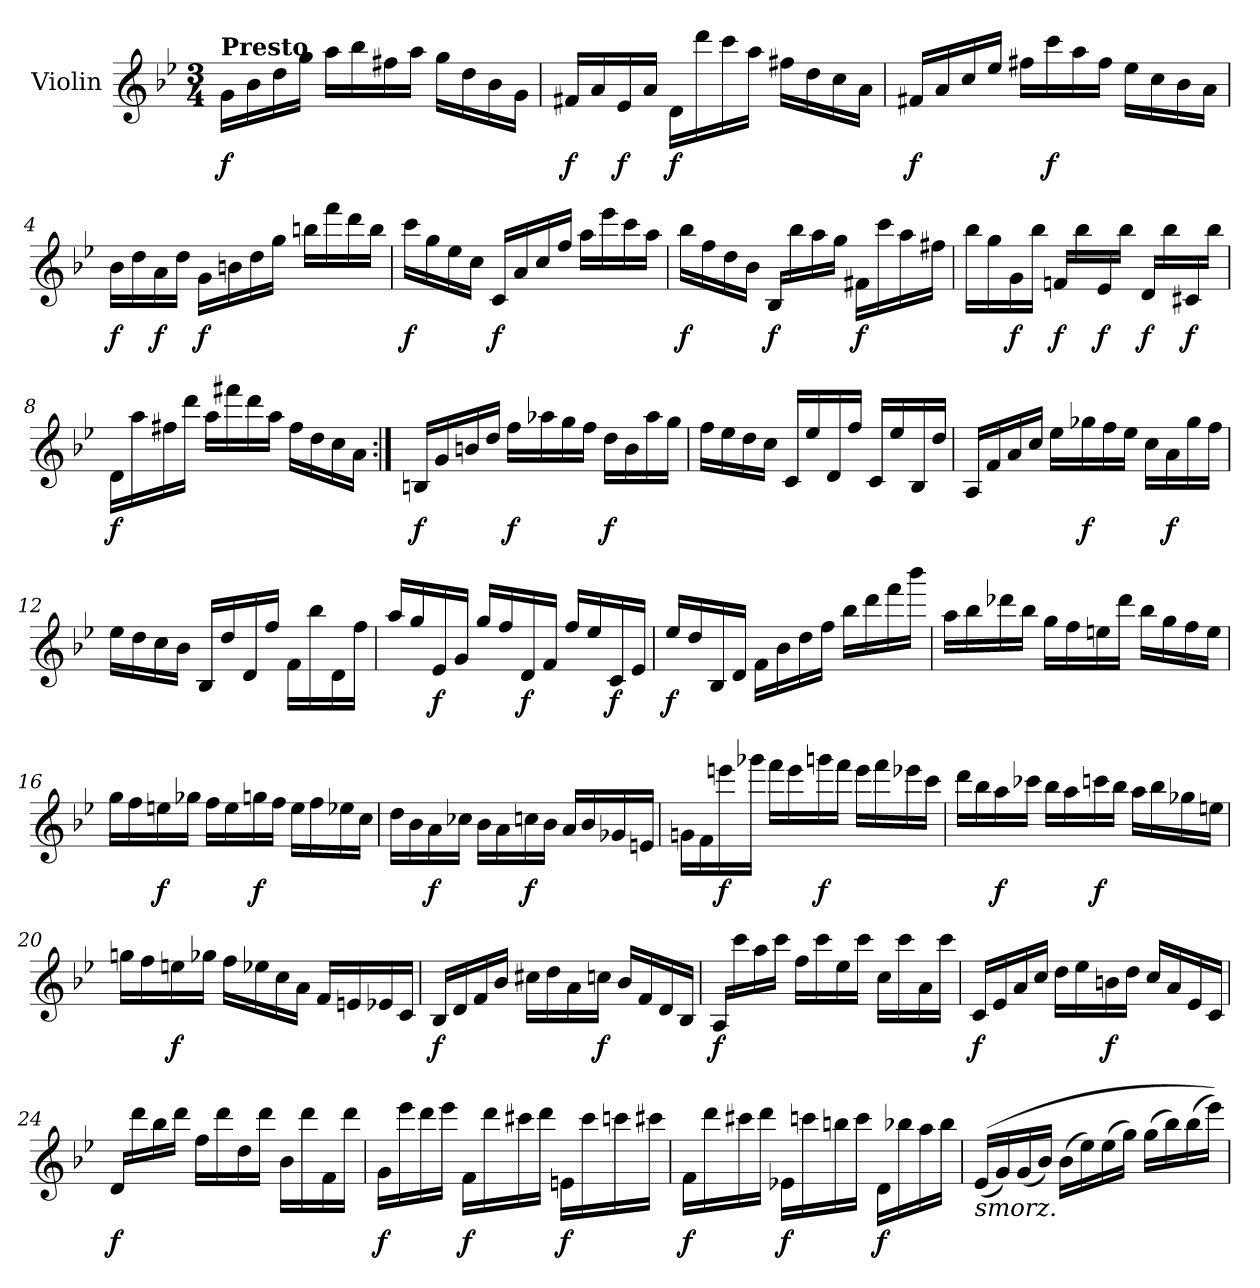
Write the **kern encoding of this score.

**kern	**dynam
*part1	*part1
*staff1	*staff1
*I"Violin	*
*I'Vln.	*
*clefG2	*
*k[b-e-]	*
*M3/4	*
=1	=1
!LO:TX:a:B:t=Presto	!
!	!LO:DY:b
16g\LL	f
16b-\	.
16dd\	.
16gg\JJ	.
16aa\LL	.
16bb-\	.
16ff#X\	.
16aa\JJ	.
16gg\LL	.
16dd\	.
16b-\	.
16g\JJ	.
=2	=2
!	!LO:DY:b
16f#X/LL	f
16a/	.
!	!LO:DY:b
16e-/	f
16a/JJ	.
!	!LO:DY:b
16d/LL	f
16ddd\	.
16ccc\	.
16aa\JJ	.
16ff#X\LL	.
16dd\	.
16cc\	.
16a\JJ	.
=3	=3
!	!LO:DY:b
16f#X/LL	f
16a/	.
16cc/	.
16ee-/JJ	.
16ff#X\LL	.
!	!LO:DY:b
16ccc\	f
16aa\	.
16ff#\JJ	.
16ee-\LL	.
16cc\	.
16b-\	.
16a\JJ	.
=4	=4
!	!LO:DY:b
16b-\LL	f
16dd\	.
!	!LO:DY:b
16a\	f
16dd\JJ	.
!	!LO:DY:b
16g\LL	f
16bn\	.
16dd\	.
16gg\JJ	.
16bbn\LL	.
16fff\	.
16ddd\	.
16bb\JJ	.
!!LO:LB:g=z
=5	=5
!	!LO:DY:b
16ccc\LL	f
16gg\	.
16ee-\	.
16cc\JJ	.
!	!LO:DY:b
16c/LL	f
16a/	.
16cc/	.
16ff/JJ	.
16aa\LL	.
16eee-\	.
16ccc\	.
16aa\JJ	.
=6	=6
!	!LO:DY:b
16bb-\LL	f
16ff\	.
16dd\	.
16b-\JJ	.
!	!LO:DY:b
16B-/LL	f
16bb-\	.
16aa\	.
16gg\JJ	.
!	!LO:DY:b
16f#X\LL	f
16ccc\	.
16aa\	.
16ff#X\JJ	.
=7	=7
16bb-\LL	.
16gg\	.
!	!LO:DY:b
16g\	f
16bb-\JJ	.
!	!LO:DY:b
16fn/LL	f
16bb-\	.
!	!LO:DY:b
16e-/	f
16bb-\JJ	.
!	!LO:DY:b
16d/LL	f
16bb-\	.
!	!LO:DY:b
16c#X/	f
16bb-\JJ	.
!!LO:LB:g=z
=8	=8
!	!LO:DY:b
16d/LL	f
16aa\	.
16ff#X\	.
16ddd\JJ	.
16aa\LL	.
16fff#X\	.
16ddd\	.
16aa\JJ	.
16ff#\LL	.
16dd\	.
16cc\	.
16a\JJ	.
=9:|!	=9:|!
!	!LO:DY:b
16Bn/LL	f
16g/	.
16bn/	.
16dd/JJ	.
!	!LO:DY:b
16ff\LL	f
16aa-X\	.
16gg\	.
16ff\JJ	.
!	!LO:DY:b
16dd\LL	f
16b\	.
16aa-\	.
16gg\JJ	.
=10	=10
16ff\LL	.
16ee-\	.
16dd\	.
16cc\JJ	.
16c/LL	.
16ee-/	.
16d/	.
16ff/JJ	.
16c/LL	.
16ee-/	.
16B-/	.
16dd/JJ	.
=11	=11
16A/LL	.
16f/	.
16a/	.
16cc/JJ	.
16ee-\LL	.
!	!LO:DY:b
16gg-X\	f
16ff\	.
16ee-\JJ	.
16cc\LL	.
!	!LO:DY:b
16a\	f
16gg-\	.
16ff\JJ	.
!!LO:LB:g=z
=12	=12
16ee-\LL	.
16dd\	.
16cc\	.
16b-\JJ	.
16B-/LL	.
16dd/	.
16d/	.
16ff/JJ	.
16f\LL	.
16bb-\	.
16d\	.
16ff\JJ	.
=13	=13
16aa/LL	.
16gg/	.
!	!LO:DY:b
16e-/	f
16g/JJ	.
16gg/LL	.
16ff/	.
!	!LO:DY:b
16d/	f
16f/JJ	.
16ff/LL	.
16ee-/	.
!	!LO:DY:b
16c/	f
16e-/JJ	.
=14	=14
!	!LO:DY:b
16ee-/LL	f
16dd/	.
16B-/	.
16d/JJ	.
16f\LL	.
16b-\	.
16dd\	.
16ff\JJ	.
16bb-\LL	.
16ddd\	.
16fff\	.
16bbb-\JJ	.
=15	=15
16aa\LL	.
16bb-\	.
16ddd-X\	.
16bb-\JJ	.
16gg\LL	.
16ff\	.
16een\	.
16ddd-\JJ	.
16bb-\LL	.
16gg\	.
16ff\	.
16ee\JJ	.
!!LO:LB:g=z
=16	=16
16gg\LL	.
16ff\	.
!	!LO:DY:b
16een\	f
16gg-X\JJ	.
16ff\LL	.
16ee\	.
!	!LO:DY:b
16ggn\	f
16ff\JJ	.
16ee\LL	.
16ff\	.
16ee-X\	.
16cc\JJ	.
=17	=17
16dd\LL	.
16b-\	.
!	!LO:DY:b
16a\	f
16cc-X\JJ	.
16b-\LL	.
16a\	.
!	!LO:DY:b
16ccn\	f
16b-\JJ	.
16a/LL	.
16b-/	.
16g-X/	.
16en/JJ	.
=18	=18
16gn\LL	.
16f\	.
!	!LO:DY:b
16eeen\	f
16ggg-X\JJ	.
16fff\LL	.
16eee\	.
!	!LO:DY:b
16gggn\	f
16fff\JJ	.
16eee\LL	.
16fff\	.
16eee-X\	.
16ccc\JJ	.
!!LO:LB:g=z
=19	=19
16ddd\LL	.
16bb-\	.
!	!LO:DY:b
16aa\	f
16ccc-X\JJ	.
16bb-\LL	.
16aa\	.
!	!LO:DY:b
16cccn\	f
16bb-\JJ	.
16aa\LL	.
16bb-\	.
16gg-X\	.
16een\JJ	.
=20	=20
16ggn\LL	.
16ff\	.
!	!LO:DY:b
16een\	f
16gg-X\JJ	.
16ff\LL	.
16ee-X\	.
16cc\	.
16a\JJ	.
16f/LL	.
16en/	.
16e-X/	.
16c/JJ	.
=21	=21
!	!LO:DY:b
16B-/LL	f
16d/	.
16f/	.
16b-/JJ	.
16cc#X\LL	.
16dd\	.
16a\	.
!	!LO:DY:b
16ccn\JJ	f
16b-/LL	.
16f/	.
16d/	.
16B-/JJ	.
!!LO:LB:g=z
=22	=22
!	!LO:DY:b
16A/LL	f
16ccc\	.
16aa\	.
16ccc\JJ	.
16ff\LL	.
16ccc\	.
16ee-\	.
16ccc\JJ	.
16cc\LL	.
16ccc\	.
16a\	.
16ccc\JJ	.
=23	=23
!	!LO:DY:b
16c/LL	f
16e-/	.
16a/	.
16cc/JJ	.
16dd\LL	.
16ee-\	.
!	!LO:DY:b
16bn\	f
16dd\JJ	.
16cc/LL	.
16a/	.
16e-/	.
16c/JJ	.
=24	=24
!	!LO:DY:b
16d/LL	f
16ddd\	.
16bb-\	.
16ddd\JJ	.
16ff\LL	.
16ddd\	.
16dd\	.
16ddd\JJ	.
16b-\LL	.
16ddd\	.
16f\	.
16ddd\JJ	.
=25	=25
!	!LO:DY:b
16g\LL	f
16eee-\	.
16ddd\	.
16eee-\JJ	.
!	!LO:DY:b
16f\LL	f
16ddd\	.
16ccc#X\	.
16ddd\JJ	.
!	!LO:DY:b
16en\LL	f
16ccc#\	.
16cccn\	.
16ccc#X\JJ	.
!!LO:LB:g=z
=26	=26
!	!LO:DY:b
16f\LL	f
16ddd\	.
16ccc#X\	.
16ddd\JJ	.
!	!LO:DY:b
16e-X\LL	f
16cccn\	.
16bbn\	.
16ccc\JJ	.
!	!LO:DY:b
16d\LL	f
16bb-X\	.
16aa\	.
16bb-\JJ	.
!!LO:PB:g=z
=27	=27
!LO:TX:b:i:t=smorz.	!
(<(>16e-/LL	.
16g/)	.
(<16g/	.
16b-/JJ)	.
(>16b-\LL	.
16ee-\)	.
(>16ee-\	.
16gg\JJ)	.
(>16gg\LL	.
16bb-\)	.
(>16bb-\	.
16eee-\JJ))	.
=	=
*-	*-
